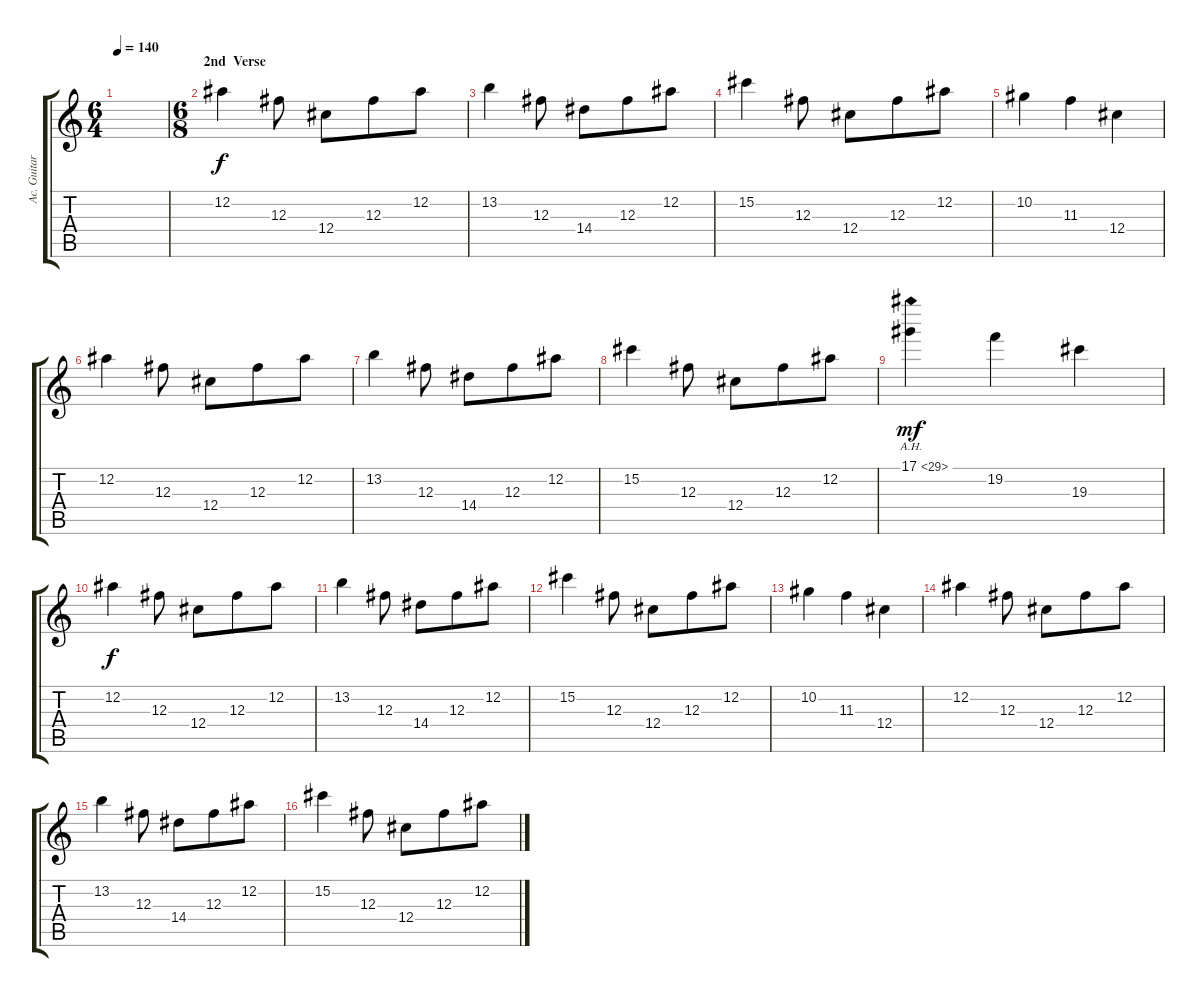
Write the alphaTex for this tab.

\track ("Ac. Guitar (melody)" "Ac. Guitar") {instrument acousticguitarsteel}
\staff {score tabs}
\tuning (Eb4 Bb3 Gb3 Db3 Ab2 Eb2) {hide}
\ts (6 4)
\tempo 140
\clef g2
\ks c
|
\ts (6 8)
\section ("" "2nd  Verse")
12.2.4{dy f} 12.3.8 12.4.8 12.3.8 12.2.8 |
13.2.4 12.3.8 14.4.8 12.3.8 12.2.8 |
15.2.4 12.3.8 12.4.8 12.3.8 12.2.8 |
10.2.4 11.3.4 12.4.4 |
12.2.4 12.3.8 12.4.8 12.3.8 12.2.8 |
13.2.4 12.3.8 14.4.8 12.3.8 12.2.8 |
15.2.4 12.3.8 12.4.8 12.3.8 12.2.8 |
17.1{ah 12}.4{dy mf} 19.2.4 19.3.4 |
12.2.4{dy f} 12.3.8 12.4.8 12.3.8 12.2.8 |
13.2.4 12.3.8 14.4.8 12.3.8 12.2.8 |
15.2.4 12.3.8 12.4.8 12.3.8 12.2.8 |
10.2.4 11.3.4 12.4.4 |
12.2.4 12.3.8 12.4.8 12.3.8 12.2.8 |
13.2.4 12.3.8 14.4.8 12.3.8 12.2.8 |
15.2.4 12.3.8 12.4.8 12.3.8 12.2.8
